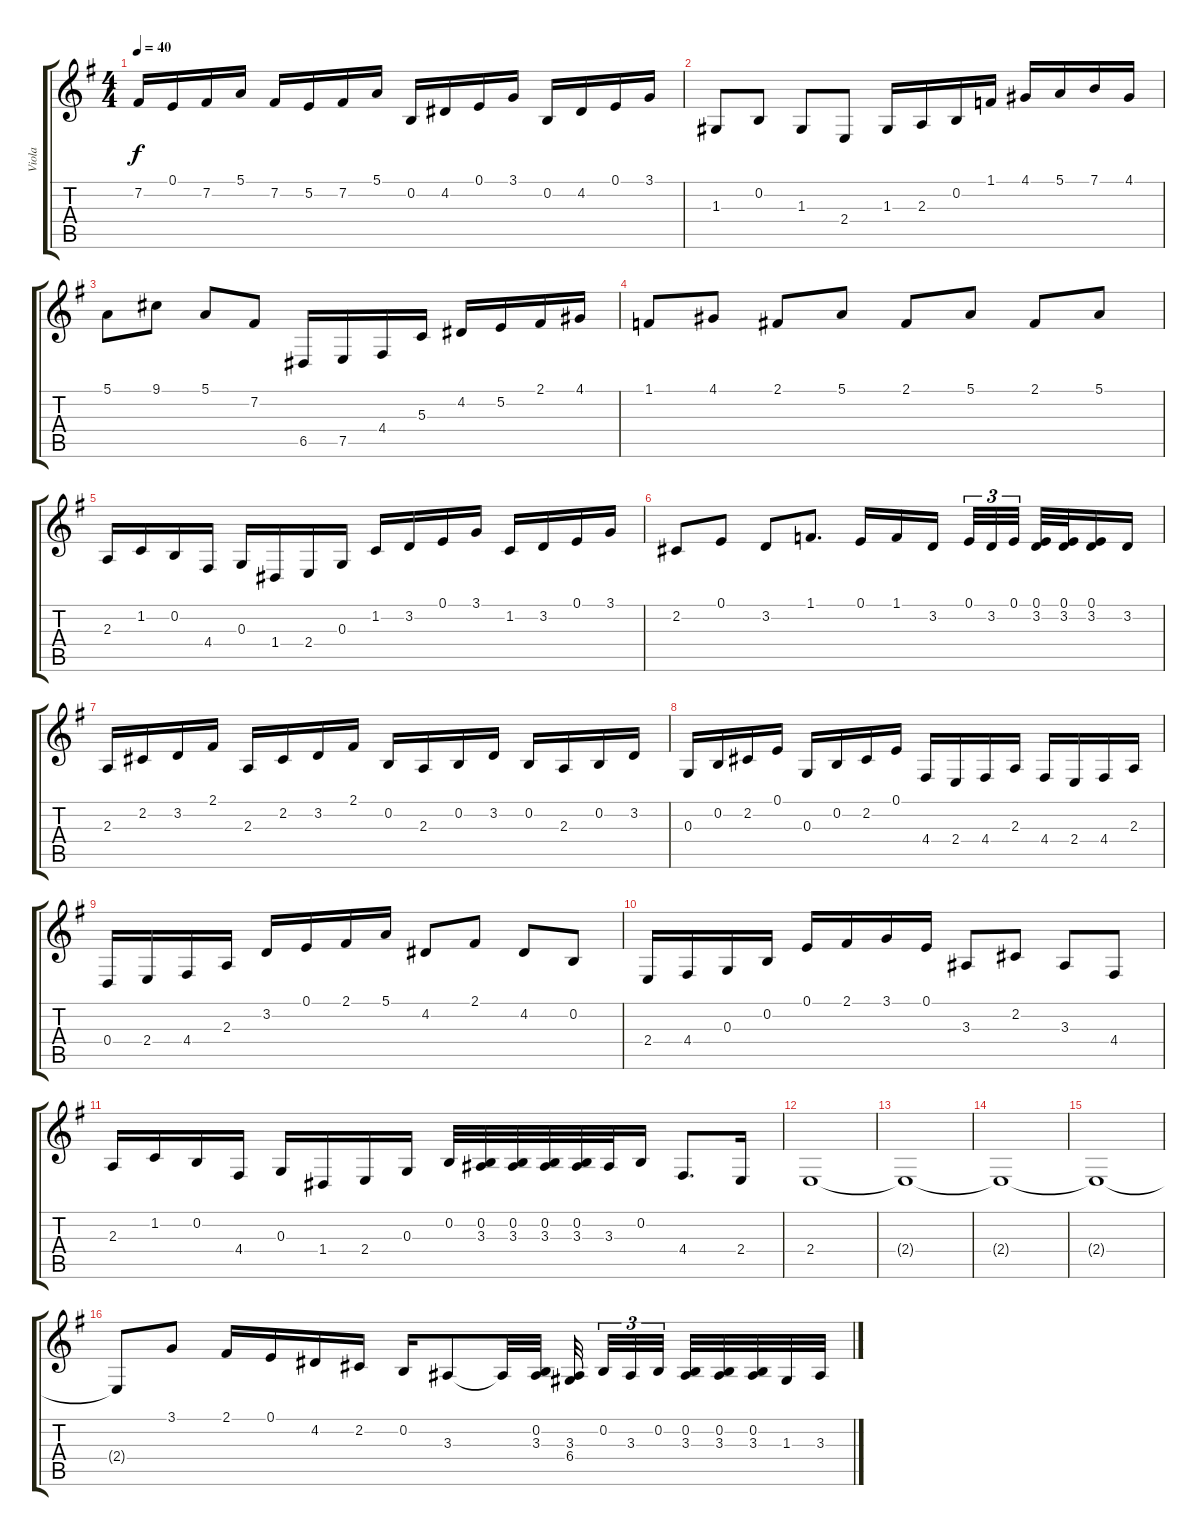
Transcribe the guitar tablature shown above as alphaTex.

\track ("Viola" "Viola") {instrument viola}
\staff {score tabs}
\tuning (E4 B3 G3 D3 A2 E2) {hide}
\ts (4 4)
\tempo 40
\clef g2
\ks g
7.2.16{dy f} 0.1.16 7.2.16 5.1.16 7.2.16 5.2.16 7.2.16 5.1.16 0.2.16 4.2.16 0.1.16 3.1.16 0.2.16 4.2.16 0.1.16 3.1.16 |
1.3.8 0.2.8 1.3.8 2.4.8 1.3.16 2.3.16 0.2.16 1.1.16 4.1.16 5.1.16 7.1.16 4.1.16 |
5.1.8 9.1.8 5.1.8 7.2.8 6.5.16 7.5.16 4.4.16 5.3.16 4.2.16 5.2.16 2.1.16 4.1.16 |
1.1.8 4.1.8 2.1.8 5.1.8 2.1.8 5.1.8 2.1.8 5.1.8 |
2.3.16 1.2.16 0.2.16 4.4.16 0.3.16 1.4.16 2.4.16 0.3.16 1.2.16 3.2.16 0.1.16 3.1.16 1.2.16 3.2.16 0.1.16 3.1.16 |
2.2.8 0.1.8 3.2.8 1.1.8{d} 0.1.16 1.1.16 3.2.16 0.1.32{tu (3 2)} 3.2.32{tu (3 2)} 0.1.32{tu (3 2) beam splitsecondary} (0.1 3.2).32 (0.1 3.2).32 (0.1 3.2).16 3.2.16 |
2.3.16 2.2.16 3.2.16 2.1.16 2.3.16 2.2.16 3.2.16 2.1.16 0.2.16 2.3.16 0.2.16 3.2.16 0.2.16 2.3.16 0.2.16 3.2.16 |
0.3.16 0.2.16 2.2.16 0.1.16 0.3.16 0.2.16 2.2.16 0.1.16 4.4.16 2.4.16 4.4.16 2.3.16 4.4.16 2.4.16 4.4.16 2.3.16 |
0.4.16 2.4.16 4.4.16 2.3.16 3.2.16 0.1.16 2.1.16 5.1.16 4.2.8 2.1.8 4.2.8 0.2.8 |
2.4.16 4.4.16 0.3.16 0.2.16 0.1.16 2.1.16 3.1.16 0.1.16 3.3.8 2.2.8 3.3.8 4.4.8 |
2.3.16 1.2.16 0.2.16 4.4.16 0.3.16 1.4.16 2.4.16 0.3.16 0.2.32 (0.2 3.3).32 (0.2 3.3).32 (0.2 3.3).32 (0.2 3.3).32 3.3.32 0.2.16 4.4.8{d} 2.4.16 |
2.4.1 |
2.4{t}.1 |
2.4{t}.1 |
2.4{t}.1 |
2.4{t}.8 3.1.8 2.1.16 0.1.16 4.2.16 2.2.16 0.2.16 3.3.8 3.3{t}.32 (0.2 3.3).32 (3.3 6.4).32{beam splitsecondary} 0.2.32{tu (3 2)} 3.3.32{tu (3 2)} 0.2.32{tu (3 2) beam splitsecondary} (0.2 3.3).32 (0.2 3.3).32 (0.2 3.3).32 1.3.32 3.3.32
